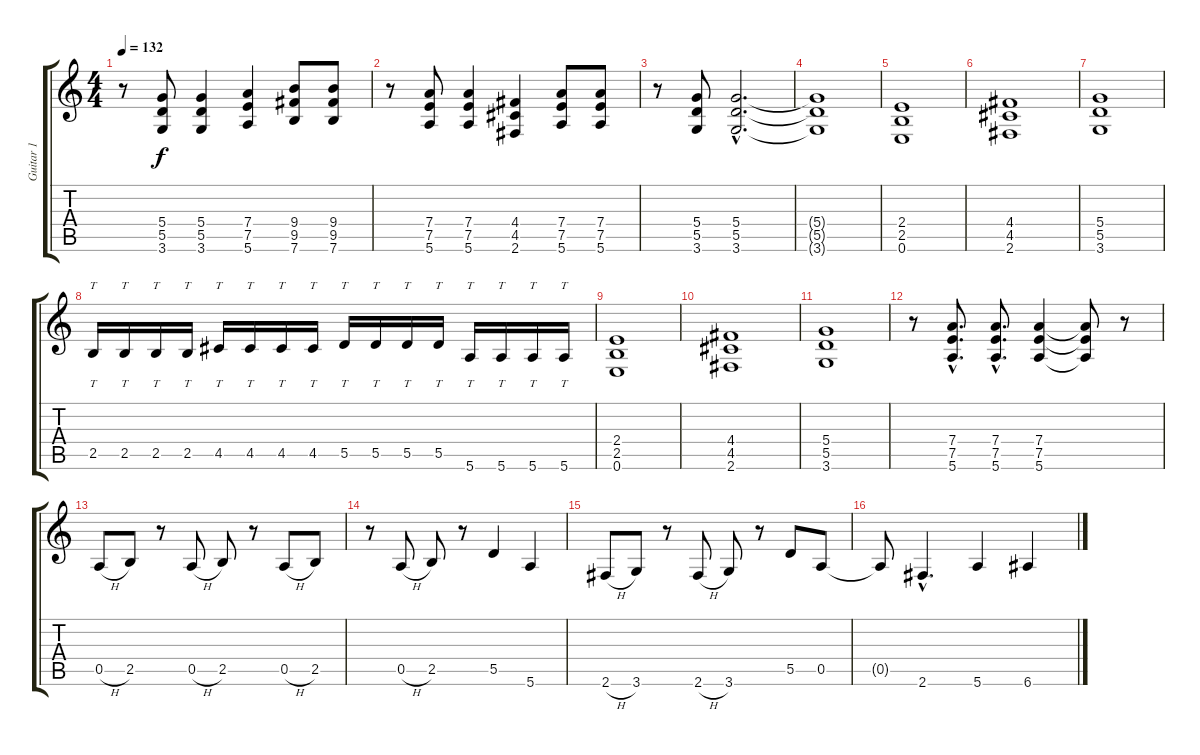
\track ("Guitar 1" "Guitar 1") {instrument distortionguitar}
\staff {score tabs}
\tuning (E4 B3 G3 D3 A2 E2) {hide}
\ts (4 4)
\tempo 132
\clef g2
\ks c
r.8{dy f} (5.4 5.5 3.6).8 (5.4 5.5 3.6).4 (7.4 7.5 5.6).4 (9.4 9.5 7.6).8 (9.4 9.5 7.6).8 |
r.8 (7.4 7.5 5.6).8 (7.4 7.5 5.6).4 (4.4 4.5 2.6).4 (7.4 7.5 5.6).8 (7.4 7.5 5.6).8 |
r.8 (5.4 5.5 3.6).8 (5.4{hac} 5.5{hac} 3.6{hac}).2{d} |
(5.4{t} 5.5{t} 3.6{t}).1 |
(2.4 2.5 0.6).1 |
(4.4 4.5 2.6).1 |
(5.4 5.5 3.6).1 |
2.5.16{tt} 2.5.16{tt} 2.5.16{tt} 2.5.16{tt} 4.5.16{tt} 4.5.16{tt} 4.5.16{tt} 4.5.16{tt} 5.5.16{tt} 5.5.16{tt} 5.5.16{tt} 5.5.16{tt} 5.6.16{tt} 5.6.16{tt} 5.6.16{tt} 5.6.16{tt} |
(2.4 2.5 0.6).1 |
(4.4 4.5 2.6).1 |
(5.4 5.5 3.6).1 |
r.8 (7.4{hac} 7.5{hac} 5.6{hac}).8{d} (7.4{hac} 7.5{hac} 5.6{hac}).8{d} (7.4 7.5 5.6).4 (7.4{t} 7.5{t} 5.6{t}).8 r.8 |
0.5{h}.8 2.5.8 r.8 0.5{h}.8 2.5.8 r.8 0.5{h}.8 2.5.8 |
r.8 0.5{h}.8 2.5.8 r.8 5.5.4 5.6.4 |
2.6{h}.8 3.6.8 r.8 2.6{h}.8 3.6.8 r.8 5.5.8 0.5.8 |
0.5{t}.8 2.6{hac}.4{d} 5.6.4 6.6.4
